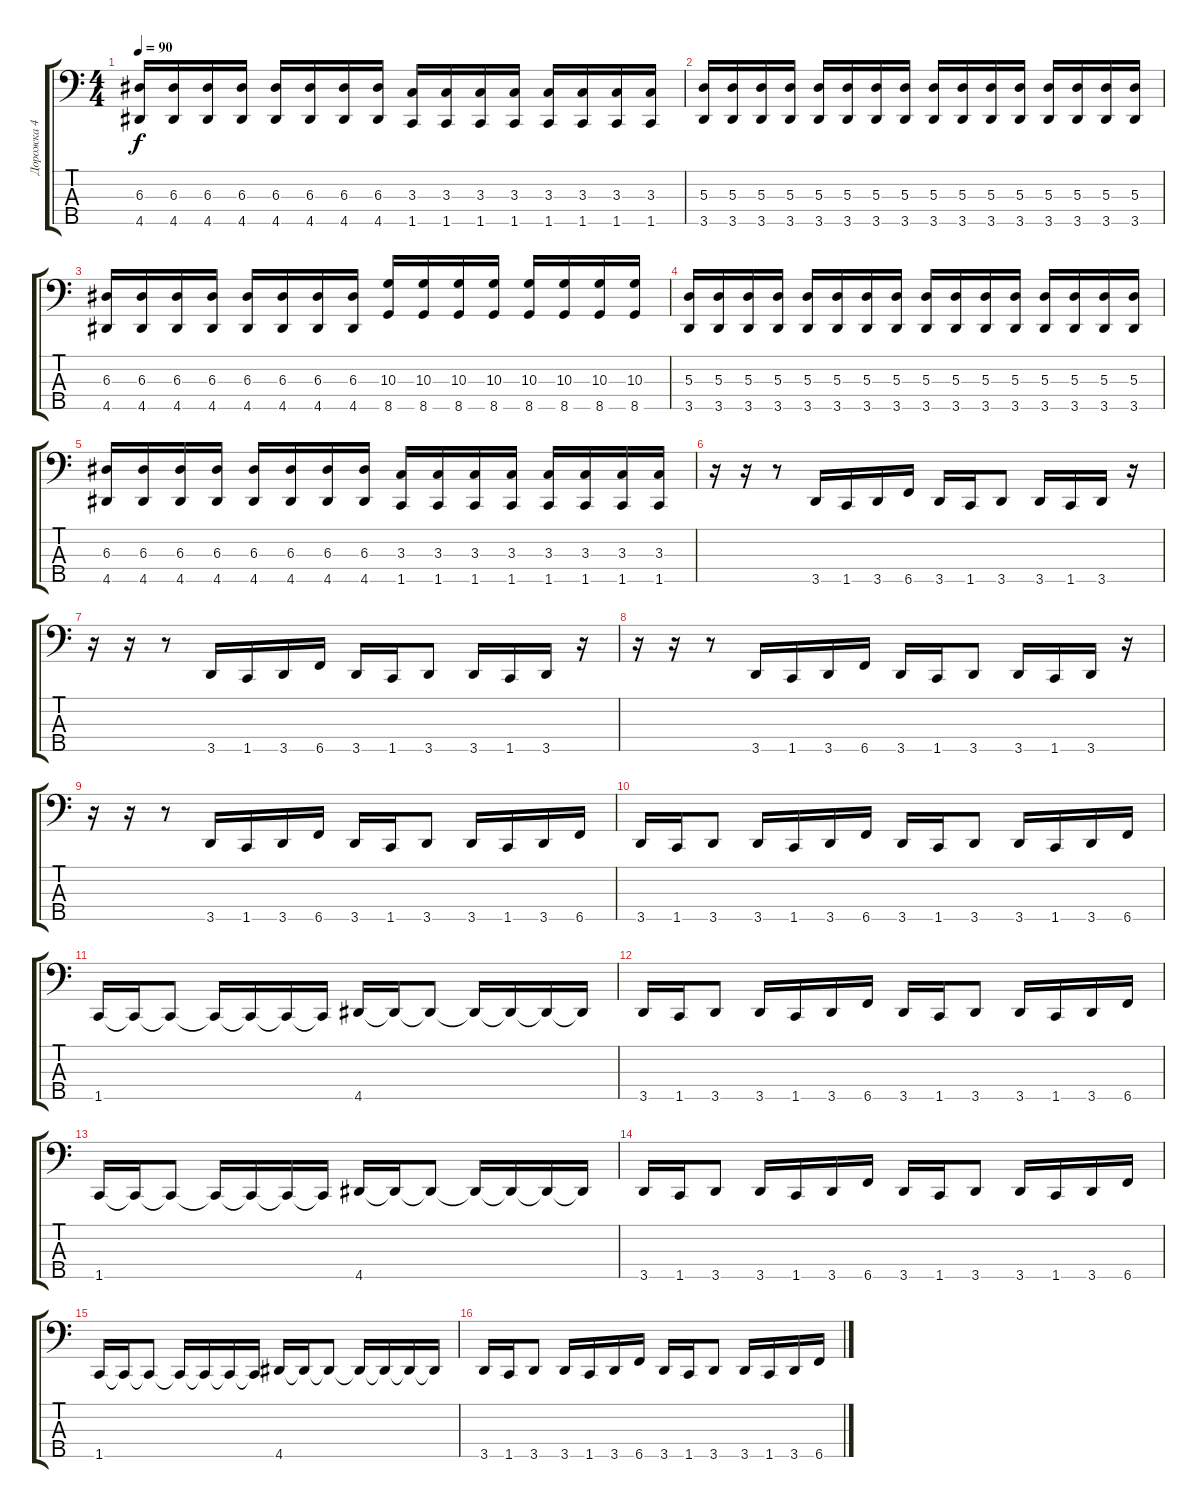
\track ("Дорожка 4" "Дорожка 4") {instrument electricbasspick}
\staff {score tabs}
\tuning (G2 D2 A1 D1 B0) {hide}
\ts (4 4)
\tempo 90
\clef f4
\ks c
(6.3 4.5).16{dy f} (6.3 4.5).16 (6.3 4.5).16 (6.3 4.5).16 (6.3 4.5).16 (6.3 4.5).16 (6.3 4.5).16 (6.3 4.5).16 (3.3 1.5).16 (3.3 1.5).16 (3.3 1.5).16 (3.3 1.5).16 (3.3 1.5).16 (3.3 1.5).16 (3.3 1.5).16 (3.3 1.5).16 |
(5.3 3.5).16 (5.3 3.5).16 (5.3 3.5).16 (5.3 3.5).16 (5.3 3.5).16 (5.3 3.5).16 (5.3 3.5).16 (5.3 3.5).16 (5.3 3.5).16 (5.3 3.5).16 (5.3 3.5).16 (5.3 3.5).16 (5.3 3.5).16 (5.3 3.5).16 (5.3 3.5).16 (5.3 3.5).16 |
(6.3 4.5).16 (6.3 4.5).16 (6.3 4.5).16 (6.3 4.5).16 (6.3 4.5).16 (6.3 4.5).16 (6.3 4.5).16 (6.3 4.5).16 (10.3 8.5).16 (10.3 8.5).16 (10.3 8.5).16 (10.3 8.5).16 (10.3 8.5).16 (10.3 8.5).16 (10.3 8.5).16 (10.3 8.5).16 |
(5.3 3.5).16 (5.3 3.5).16 (5.3 3.5).16 (5.3 3.5).16 (5.3 3.5).16 (5.3 3.5).16 (5.3 3.5).16 (5.3 3.5).16 (5.3 3.5).16 (5.3 3.5).16 (5.3 3.5).16 (5.3 3.5).16 (5.3 3.5).16 (5.3 3.5).16 (5.3 3.5).16 (5.3 3.5).16 |
(6.3 4.5).16 (6.3 4.5).16 (6.3 4.5).16 (6.3 4.5).16 (6.3 4.5).16 (6.3 4.5).16 (6.3 4.5).16 (6.3 4.5).16 (3.3 1.5).16 (3.3 1.5).16 (3.3 1.5).16 (3.3 1.5).16 (3.3 1.5).16 (3.3 1.5).16 (3.3 1.5).16 (3.3 1.5).16 |
r.16{instrument electricbasspick} r.16 r.8 3.5.16 1.5.16 3.5.16 6.5.16 3.5.16 1.5.16 3.5.8 3.5.16 1.5.16 3.5.16 r.16 |
r.16{instrument electricbasspick} r.16 r.8 3.5.16 1.5.16 3.5.16 6.5.16 3.5.16 1.5.16 3.5.8 3.5.16 1.5.16 3.5.16 r.16 |
r.16{instrument electricbasspick} r.16 r.8 3.5.16 1.5.16 3.5.16 6.5.16 3.5.16 1.5.16 3.5.8 3.5.16 1.5.16 3.5.16 r.16 |
r.16{instrument electricbasspick} r.16 r.8 3.5.16 1.5.16 3.5.16 6.5.16 3.5.16 1.5.16 3.5.8 3.5.16 1.5.16 3.5.16 6.5.16 |
3.5.16 1.5.16 3.5.8 3.5.16 1.5.16 3.5.16 6.5.16 3.5.16 1.5.16 3.5.8 3.5.16 1.5.16 3.5.16 6.5.16 |
1.5.16 1.5{t}.16 1.5{t}.8 1.5{t}.16 1.5{t}.16 1.5{t}.16 1.5{t}.16 4.5.16 4.5{t}.16 4.5{t}.8 4.5{t}.16 4.5{t}.16 4.5{t}.16 4.5{t}.16 |
3.5.16 1.5.16 3.5.8 3.5.16 1.5.16 3.5.16 6.5.16 3.5.16 1.5.16 3.5.8 3.5.16 1.5.16 3.5.16 6.5.16 |
1.5.16 1.5{t}.16 1.5{t}.8 1.5{t}.16 1.5{t}.16 1.5{t}.16 1.5{t}.16 4.5.16 4.5{t}.16 4.5{t}.8 4.5{t}.16 4.5{t}.16 4.5{t}.16 4.5{t}.16 |
3.5.16 1.5.16 3.5.8 3.5.16 1.5.16 3.5.16 6.5.16 3.5.16 1.5.16 3.5.8 3.5.16 1.5.16 3.5.16 6.5.16 |
1.5.16 1.5{t}.16 1.5{t}.8 1.5{t}.16 1.5{t}.16 1.5{t}.16 1.5{t}.16 4.5.16 4.5{t}.16 4.5{t}.8 4.5{t}.16 4.5{t}.16 4.5{t}.16 4.5{t}.16 |
3.5.16 1.5.16 3.5.8 3.5.16 1.5.16 3.5.16 6.5.16 3.5.16 1.5.16 3.5.8 3.5.16 1.5.16 3.5.16 6.5.16
